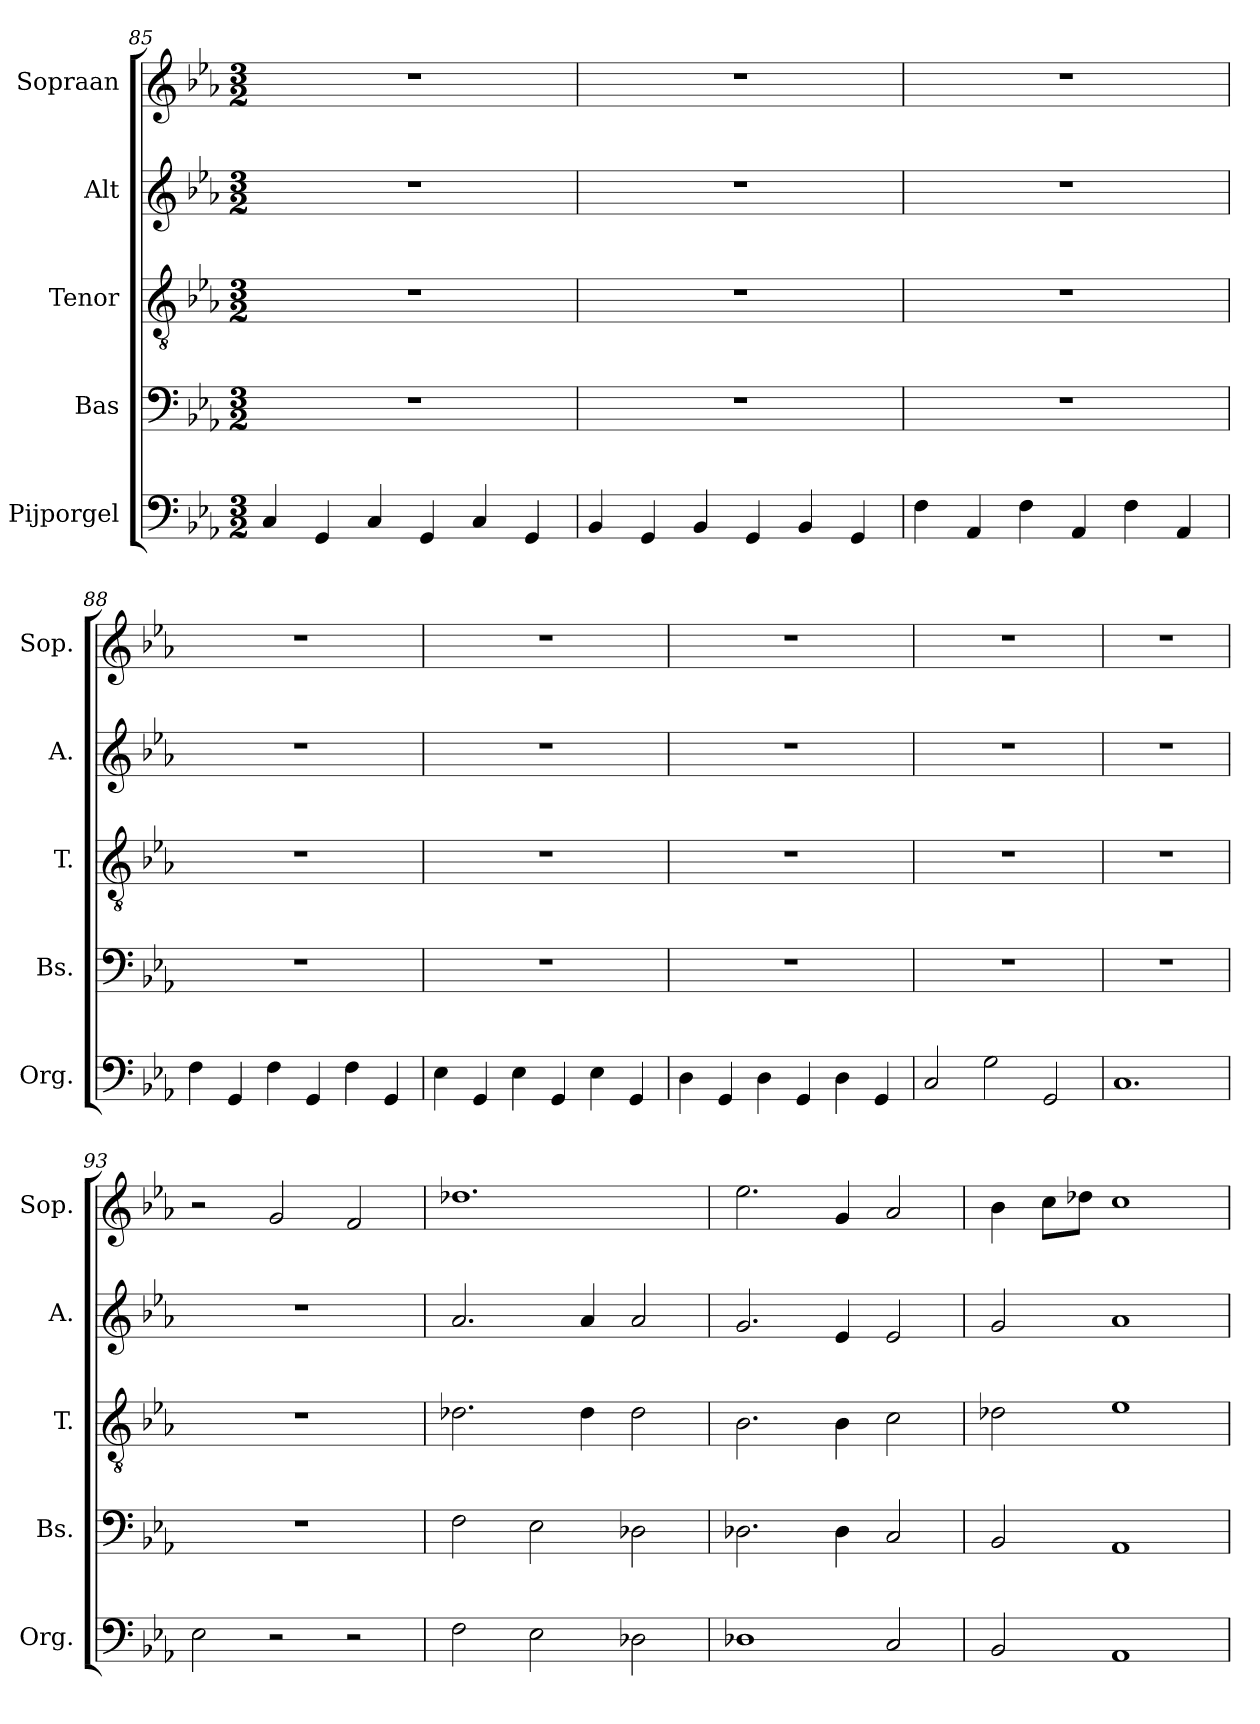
**kern	**kern	**kern	**kern	**kern
*part5	*part4	*part3	*part2	*part1
*staff5	*staff4	*staff3	*staff2	*staff1
*I"Pijporgel	*I"Bas	*I"Tenor	*I"Alt	*I"Sopraan
*I'Org.	*I'Bs.	*I'T.	*I'A.	*I'Sop.
*clefF4	*clefF4	*clefGv2	*clefG2	*clefG2
*k[b-e-a-]	*k[b-e-a-]	*k[b-e-a-]	*k[b-e-a-]	*k[b-e-a-]
*M3/2	*M3/2	*M3/2	*M3/2	*M3/2
=85	=85	=85	=85	=85
4C/	1.r	1.r	1.r	1.r
4GG/	.	.	.	.
4C/	.	.	.	.
4GG/	.	.	.	.
4C/	.	.	.	.
4GG/	.	.	.	.
=86	=86	=86	=86	=86
4BB-/	1.r	1.r	1.r	1.r
4GG/	.	.	.	.
4BB-/	.	.	.	.
4GG/	.	.	.	.
4BB-/	.	.	.	.
4GG/	.	.	.	.
=87	=87	=87	=87	=87
4F\	1.r	1.r	1.r	1.r
4AA-/	.	.	.	.
4F\	.	.	.	.
4AA-/	.	.	.	.
4F\	.	.	.	.
4AA-/	.	.	.	.
=88	=88	=88	=88	=88
4F\	1.r	1.r	1.r	1.r
4GG/	.	.	.	.
4F\	.	.	.	.
4GG/	.	.	.	.
4F\	.	.	.	.
4GG/	.	.	.	.
!!LO:LB:g=z
=89	=89	=89	=89	=89
4E-\	1.r	1.r	1.r	1.r
4GG/	.	.	.	.
4E-\	.	.	.	.
4GG/	.	.	.	.
4E-\	.	.	.	.
4GG/	.	.	.	.
=90	=90	=90	=90	=90
4D\	1.r	1.r	1.r	1.r
4GG/	.	.	.	.
4D\	.	.	.	.
4GG/	.	.	.	.
4D\	.	.	.	.
4GG/	.	.	.	.
=91	=91	=91	=91	=91
2C/	1.r	1.r	1.r	1.r
2G\	.	.	.	.
2GG/	.	.	.	.
=92	=92	=92	=92	=92
1.C	1.r	1.r	1.r	1.r
=93	=93	=93	=93	=93
*	*	*	*	*MM120
2E-\	1.r	1.r	1.r	2r
2r	.	.	.	2g/
2r	.	.	.	2f/
=94	=94	=94	=94	=94
2F\	2F\	2.d-X\	2.a-/	1.dd-X
2E-\	2E-\	.	.	.
.	.	4d-\	4a-/	.
2D-X\	2D-X\	2d-\	2a-/	.
=95	=95	=95	=95	=95
1D-X	2.D-X\	2.B-\	2.g/	2.ee-\
.	4D-\	4B-\	4e-/	4g/
2C/	2C/	2c\	2e-/	2a-/
=96	=96	=96	=96	=96
2BB-/	2BB-/	2d-X\	2g/	4b-\
.	.	.	.	8cc\L
.	.	.	.	8dd-X\J
1AA-	1AA-	1e-	1a-	1cc
=	=	=	=	=
*-	*-	*-	*-	*-
